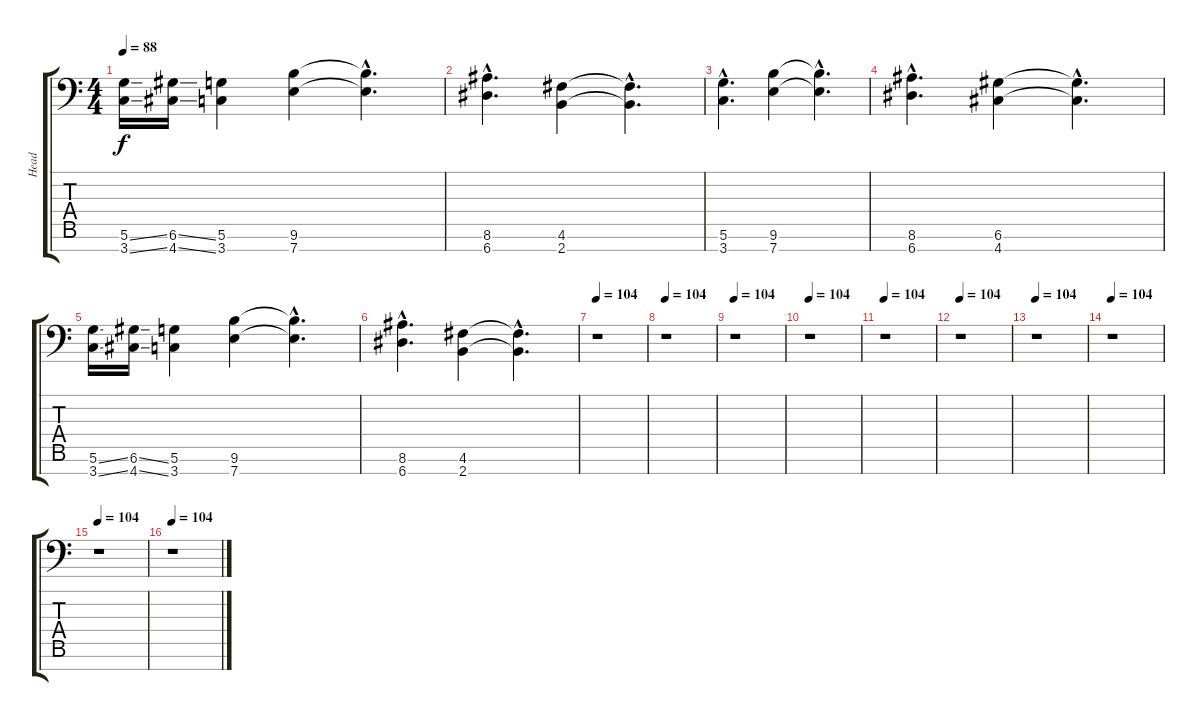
\track ("Head" "Head") {instrument distortionguitar}
\staff {score tabs}
\tuning (D4 A3 F3 C3 G2 D2 A1) {hide}
\ts (4 4)
\tempo 88
\clef f4
\ks c
(5.6{ss} 3.7{ss}).16{dy f} (6.6{ss} 4.7{ss}).16 (5.6 3.7).4 (9.6 7.7).4 (9.6{hac t} 7.7{hac t}).4{d} |
(8.6{hac} 6.7{hac}).4{d} (4.6 2.7).4 (4.6{hac t} 2.7{hac t}).4{d} |
(5.6{hac} 3.7{hac}).4{d} (9.6 7.7).4 (9.6{hac t} 7.7{hac t}).4{d} |
(8.6{hac} 6.7{hac}).4{d} (6.6 4.7).4 (6.6{hac t} 4.7{hac t}).4{d} |
(5.6{ss} 3.7{ss}).16 (6.6{ss} 4.7{ss}).16 (5.6 3.7).4 (9.6 7.7).4 (9.6{hac t} 7.7{hac t}).4{d} |
(8.6{hac} 6.7{hac}).4{d} (4.6 2.7).4 (4.6{hac t} 2.7{hac t}).4{d} |
\tempo 104
r.1 |
\tempo 104
r.1 |
\tempo 104
r.1 |
\tempo 104
r.1 |
\tempo 104
r.1 |
\tempo 104
r.1 |
\tempo 104
r.1 |
\tempo 104
r.1 |
\tempo 104
r.1 |
\tempo 104
r.1
